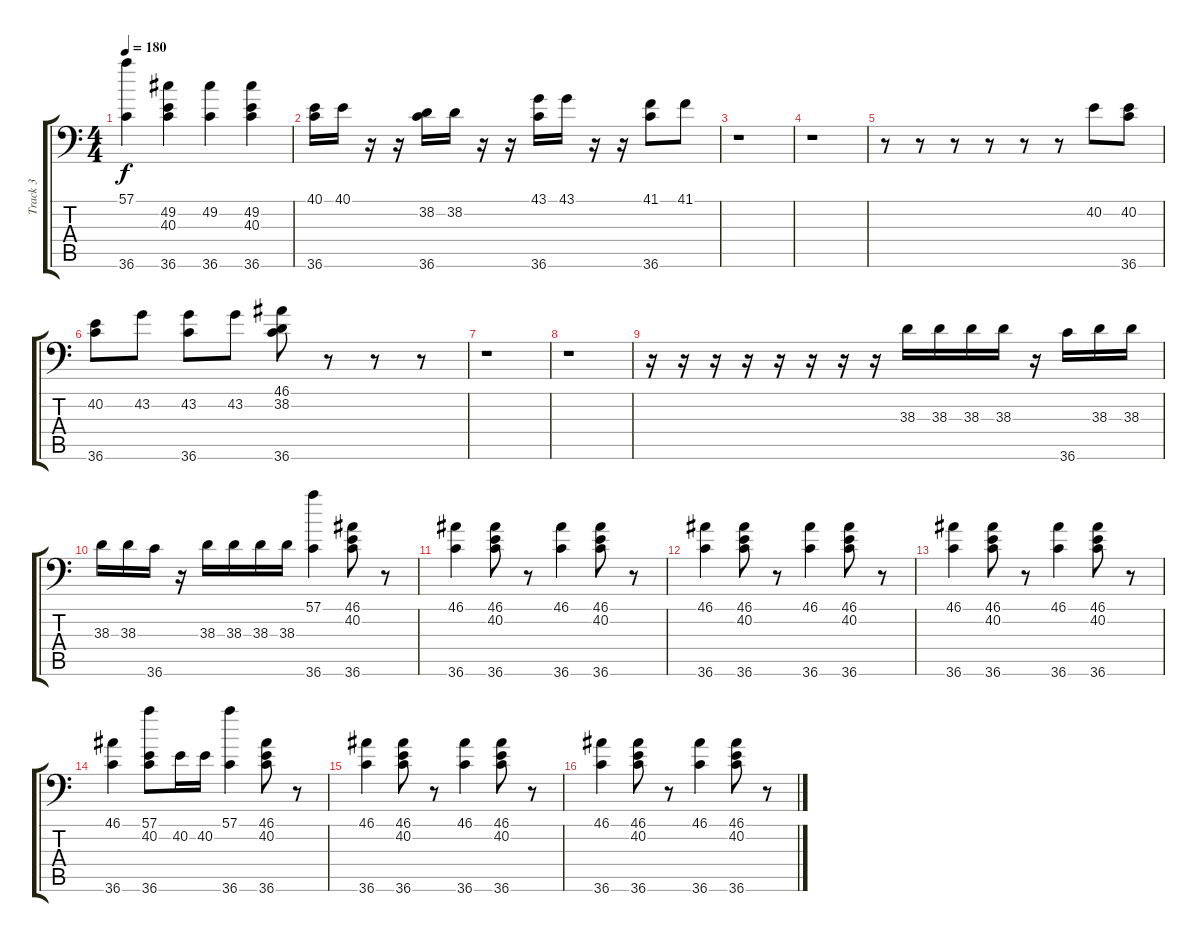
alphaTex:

\track ("Track 3" "Track 3") {instrument acousticgrandpiano}
\staff {score tabs}
\tuning (C-1 C-1 C-1 C-1 C-1 C-1) {hide}
\ts (4 4)
\tempo 180
\clef f4
\ks c
(57.1 36.6).4{dy f} (49.2 40.3 36.6).4 (49.2 36.6).4 (49.2 40.3 36.6).4 |
(40.1 36.6).16 40.1.16 r.16 r.16 (38.2 36.6).16 38.2.16 r.16 r.16 (43.1 36.6).16 43.1.16 r.16 r.16 (41.1 36.6).8 41.1.8 |
r.1 |
r.1 |
r.8 r.8 r.8 r.8 r.8 r.8 40.2.8 (40.2 36.6).8 |
(40.2 36.6).8 43.2.8 (43.2 36.6).8 43.2.8 (46.1 38.2 36.6).8 r.8 r.8 r.8 |
r.1 |
r.1 |
r.16 r.16 r.16 r.16 r.16 r.16 r.16 r.16 38.3.16 38.3.16 38.3.16 38.3.16 r.16 36.6.16 38.3.16 38.3.16 |
38.3.16 38.3.16 36.6.16 r.16 38.3.16 38.3.16 38.3.16 38.3.16 (57.1 36.6).4 (46.1 40.2 36.6).8 r.8 |
(46.1 36.6).4 (46.1 40.2 36.6).8 r.8 (46.1 36.6).4 (46.1 40.2 36.6).8 r.8 |
(46.1 36.6).4 (46.1 40.2 36.6).8 r.8 (46.1 36.6).4 (46.1 40.2 36.6).8 r.8 |
(46.1 36.6).4 (46.1 40.2 36.6).8 r.8 (46.1 36.6).4 (46.1 40.2 36.6).8 r.8 |
(46.1 36.6).4 (57.1 40.2 36.6).8 40.2.16 40.2.16 (57.1 36.6).4 (46.1 40.2 36.6).8 r.8 |
(46.1 36.6).4 (46.1 40.2 36.6).8 r.8 (46.1 36.6).4 (46.1 40.2 36.6).8 r.8 |
(46.1 36.6).4 (46.1 40.2 36.6).8 r.8 (46.1 36.6).4 (46.1 40.2 36.6).8 r.8
